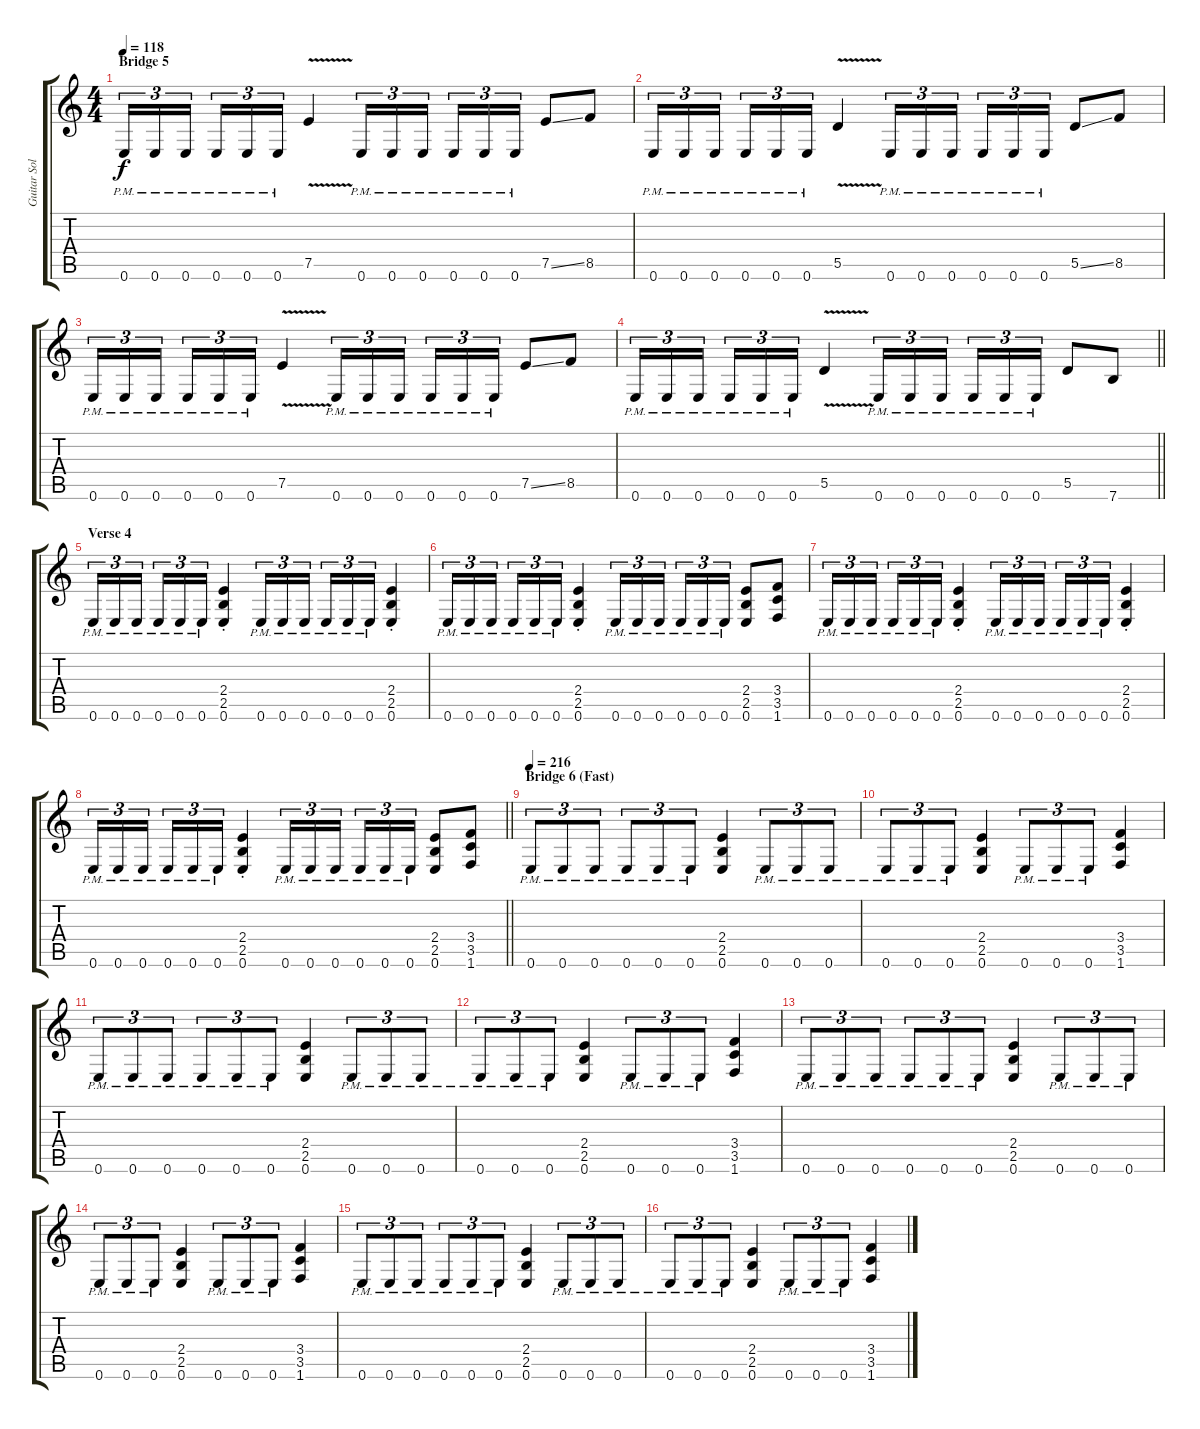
\track ("Guitar Solo" "Guitar Sol") {instrument electricguitarclean}
\staff {score tabs}
\tuning (E4 B3 G3 D3 A2 E2) {hide}
\ts (4 4)
\section ("" "Bridge 5")
\tempo 118
\clef g2
\ks c
0.6{pm}.16{tu (3 2) dy f} 0.6{pm}.16{tu (3 2)} 0.6{pm}.16{tu (3 2) beam splitsecondary} 0.6{pm}.16{tu (3 2)} 0.6{pm}.16{tu (3 2)} 0.6{pm}.16{tu (3 2)} 7.5{v}.4 0.6{pm}.16{tu (3 2)} 0.6{pm}.16{tu (3 2)} 0.6{pm}.16{tu (3 2) beam splitsecondary} 0.6{pm}.16{tu (3 2)} 0.6{pm}.16{tu (3 2)} 0.6{pm}.16{tu (3 2)} 7.5{ss}.8 8.5.8 |
0.6{pm}.16{tu (3 2)} 0.6{pm}.16{tu (3 2)} 0.6{pm}.16{tu (3 2) beam splitsecondary} 0.6{pm}.16{tu (3 2)} 0.6{pm}.16{tu (3 2)} 0.6{pm}.16{tu (3 2)} 5.5{v}.4 0.6{pm}.16{tu (3 2)} 0.6{pm}.16{tu (3 2)} 0.6{pm}.16{tu (3 2) beam splitsecondary} 0.6{pm}.16{tu (3 2)} 0.6{pm}.16{tu (3 2)} 0.6{pm}.16{tu (3 2)} 5.5{ss}.8 8.5.8 |
0.6{pm}.16{tu (3 2)} 0.6{pm}.16{tu (3 2)} 0.6{pm}.16{tu (3 2) beam splitsecondary} 0.6{pm}.16{tu (3 2)} 0.6{pm}.16{tu (3 2)} 0.6{pm}.16{tu (3 2)} 7.5{v}.4 0.6{pm}.16{tu (3 2)} 0.6{pm}.16{tu (3 2)} 0.6{pm}.16{tu (3 2) beam splitsecondary} 0.6{pm}.16{tu (3 2)} 0.6{pm}.16{tu (3 2)} 0.6{pm}.16{tu (3 2)} 7.5{ss}.8 8.5.8 |
\barLineRight lightlight
0.6{pm}.16{tu (3 2)} 0.6{pm}.16{tu (3 2)} 0.6{pm}.16{tu (3 2) beam splitsecondary} 0.6{pm}.16{tu (3 2)} 0.6{pm}.16{tu (3 2)} 0.6{pm}.16{tu (3 2)} 5.5{v}.4 0.6{pm}.16{tu (3 2)} 0.6{pm}.16{tu (3 2)} 0.6{pm}.16{tu (3 2) beam splitsecondary} 0.6{pm}.16{tu (3 2)} 0.6{pm}.16{tu (3 2)} 0.6{pm}.16{tu (3 2)} 5.5.8 7.6.8 |
\section ("" "Verse 4")
0.6{pm}.16{tu (3 2)} 0.6{pm}.16{tu (3 2)} 0.6{pm}.16{tu (3 2) beam splitsecondary} 0.6{pm}.16{tu (3 2)} 0.6{pm}.16{tu (3 2)} 0.6{pm}.16{tu (3 2)} (2.4{st} 2.5{st} 0.6{st}).4 0.6{pm}.16{tu (3 2)} 0.6{pm}.16{tu (3 2)} 0.6{pm}.16{tu (3 2) beam splitsecondary} 0.6{pm}.16{tu (3 2)} 0.6{pm}.16{tu (3 2)} 0.6{pm}.16{tu (3 2)} (2.4{st} 2.5{st} 0.6{st}).4 |
0.6{pm}.16{tu (3 2)} 0.6{pm}.16{tu (3 2)} 0.6{pm}.16{tu (3 2) beam splitsecondary} 0.6{pm}.16{tu (3 2)} 0.6{pm}.16{tu (3 2)} 0.6{pm}.16{tu (3 2)} (2.4{st} 2.5{st} 0.6{st}).4 0.6{pm}.16{tu (3 2)} 0.6{pm}.16{tu (3 2)} 0.6{pm}.16{tu (3 2) beam splitsecondary} 0.6{pm}.16{tu (3 2)} 0.6{pm}.16{tu (3 2)} 0.6{pm}.16{tu (3 2)} (2.4 2.5 0.6).8 (3.4 3.5 1.6).8 |
0.6{pm}.16{tu (3 2)} 0.6{pm}.16{tu (3 2)} 0.6{pm}.16{tu (3 2) beam splitsecondary} 0.6{pm}.16{tu (3 2)} 0.6{pm}.16{tu (3 2)} 0.6{pm}.16{tu (3 2)} (2.4{st} 2.5{st} 0.6{st}).4 0.6{pm}.16{tu (3 2)} 0.6{pm}.16{tu (3 2)} 0.6{pm}.16{tu (3 2) beam splitsecondary} 0.6{pm}.16{tu (3 2)} 0.6{pm}.16{tu (3 2)} 0.6{pm}.16{tu (3 2)} (2.4{st} 2.5{st} 0.6{st}).4 |
\barLineRight lightlight
0.6{pm}.16{tu (3 2)} 0.6{pm}.16{tu (3 2)} 0.6{pm}.16{tu (3 2) beam splitsecondary} 0.6{pm}.16{tu (3 2)} 0.6{pm}.16{tu (3 2)} 0.6{pm}.16{tu (3 2)} (2.4{st} 2.5{st} 0.6{st}).4 0.6{pm}.16{tu (3 2)} 0.6{pm}.16{tu (3 2)} 0.6{pm}.16{tu (3 2) beam splitsecondary} 0.6{pm}.16{tu (3 2)} 0.6{pm}.16{tu (3 2)} 0.6{pm}.16{tu (3 2)} (2.4 2.5 0.6).8 (3.4 3.5 1.6).8 |
\section ("" "Bridge 6 (Fast)")
\tempo 216
0.6{pm}.8{tu (3 2)} 0.6{pm}.8{tu (3 2)} 0.6{pm}.8{tu (3 2)} 0.6{pm}.8{tu (3 2)} 0.6{pm}.8{tu (3 2)} 0.6{pm}.8{tu (3 2)} (2.4 2.5 0.6).4 0.6{pm}.8{tu (3 2)} 0.6{pm}.8{tu (3 2)} 0.6{pm}.8{tu (3 2)} |
0.6{pm}.8{tu (3 2)} 0.6{pm}.8{tu (3 2)} 0.6{pm}.8{tu (3 2)} (2.4 2.5 0.6).4 0.6{pm}.8{tu (3 2)} 0.6{pm}.8{tu (3 2)} 0.6{pm}.8{tu (3 2)} (3.4 3.5 1.6).4 |
0.6{pm}.8{tu (3 2)} 0.6{pm}.8{tu (3 2)} 0.6{pm}.8{tu (3 2)} 0.6{pm}.8{tu (3 2)} 0.6{pm}.8{tu (3 2)} 0.6{pm}.8{tu (3 2)} (2.4 2.5 0.6).4 0.6{pm}.8{tu (3 2)} 0.6{pm}.8{tu (3 2)} 0.6{pm}.8{tu (3 2)} |
0.6{pm}.8{tu (3 2)} 0.6{pm}.8{tu (3 2)} 0.6{pm}.8{tu (3 2)} (2.4 2.5 0.6).4 0.6{pm}.8{tu (3 2)} 0.6{pm}.8{tu (3 2)} 0.6{pm}.8{tu (3 2)} (3.4 3.5 1.6).4 |
0.6{pm}.8{tu (3 2)} 0.6{pm}.8{tu (3 2)} 0.6{pm}.8{tu (3 2)} 0.6{pm}.8{tu (3 2)} 0.6{pm}.8{tu (3 2)} 0.6{pm}.8{tu (3 2)} (2.4 2.5 0.6).4 0.6{pm}.8{tu (3 2)} 0.6{pm}.8{tu (3 2)} 0.6{pm}.8{tu (3 2)} |
0.6{pm}.8{tu (3 2)} 0.6{pm}.8{tu (3 2)} 0.6{pm}.8{tu (3 2)} (2.4 2.5 0.6).4 0.6{pm}.8{tu (3 2)} 0.6{pm}.8{tu (3 2)} 0.6{pm}.8{tu (3 2)} (3.4 3.5 1.6).4 |
0.6{pm}.8{tu (3 2)} 0.6{pm}.8{tu (3 2)} 0.6{pm}.8{tu (3 2)} 0.6{pm}.8{tu (3 2)} 0.6{pm}.8{tu (3 2)} 0.6{pm}.8{tu (3 2)} (2.4 2.5 0.6).4 0.6{pm}.8{tu (3 2)} 0.6{pm}.8{tu (3 2)} 0.6{pm}.8{tu (3 2)} |
0.6{pm}.8{tu (3 2)} 0.6{pm}.8{tu (3 2)} 0.6{pm}.8{tu (3 2)} (2.4 2.5 0.6).4 0.6{pm}.8{tu (3 2)} 0.6{pm}.8{tu (3 2)} 0.6{pm}.8{tu (3 2)} (3.4 3.5 1.6).4
